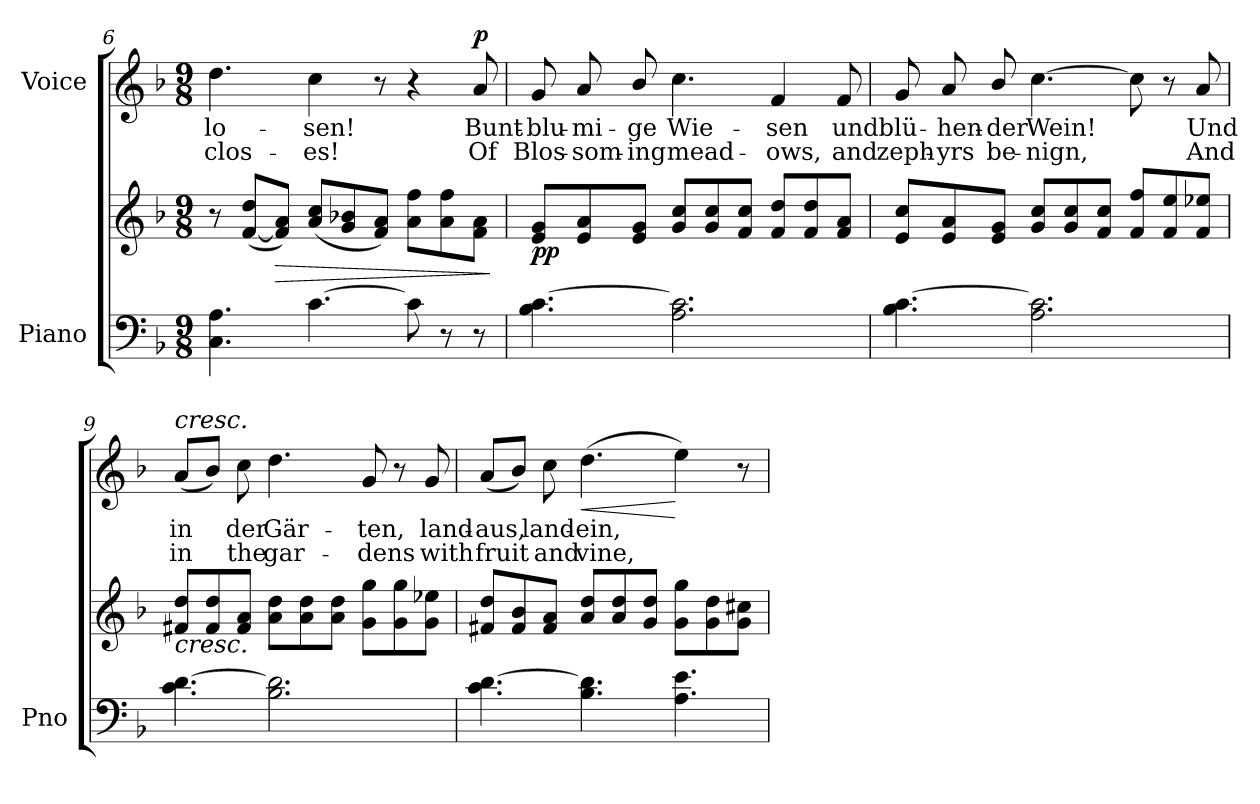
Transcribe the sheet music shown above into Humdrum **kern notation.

**kern	**kern	**dynam	**kern	**text	**text	**dynam
*part2	*part2	*part2	*part1	*part1	*part1	*part1
*staff3	*staff2	*staff2/3	*staff1	*staff1	*staff1	*staff1
*I"Piano	*	*	*I"Voice	*	*	*
*I'Pno	*	*	*	*	*	*
*clefF4	*clefG2	*	*clefG2	*	*	*
*k[b-]	*k[b-]	*	*k[b-]	*	*	*
*M9/8	*M9/8	*	*M9/8	*	*	*
=6	=6	=6	=6	=6	=6	=6
!	!	!	!	!LO:LY:b	!LO:LY:b	!
4.C\ 4.A\	8r	.	4.dd\	-lo-	-clos-	.
.	([8f/ 8dd/L	.	.	.	.	.
!	!	!LO:HP:b	!	!	!	!
.	8f/] 8a/J)	>	.	.	.	.
!	!	!	!	!LO:LY:b	!LO:LY:b	!
[4.c\	(8a/ 8cc/L	.	4cc\	-sen!	-es!	.
.	8g/ 8b-X/	.	.	.	.	.
.	8f/ 8a/J)	.	8r	.	.	.
8c\]	8a\ 8ff\L	.	4r	.	.	.
8r	8a\ 8ff\	.	.	.	.	.
!	!	!	!	!LO:LY:b	!LO:LY:b	!LO:DY:a
8r	8f\ 8a\J	.	8a/	Bunt-	Of	p
.	.	]	.	.	.	.
!!LO:LB:g=z
=7	=7	=7	=7	=7	=7	=7
!	!	!LO:DY:b	!	!LO:LY:b	!LO:LY:b	!
4.B-\ [4.c\	8e/ 8g/L	pp	8g/	-blu-	Blos-	.
!	!	!	!	!LO:LY:b	!LO:LY:b	!
.	8e/ 8a/	.	8a/	-mi-	-som-	.
!	!	!	!	!LO:LY:b	!LO:LY:b	!
.	8e/ 8g/J	.	8b-/	-ge	-ing	.
!	!	!	!	!LO:LY:b	!LO:LY:b	!
2.A\ 2.c\]	8g/ 8cc/L	.	4.cc\	Wie-	mead-	.
.	8g/ 8cc/	.	.	.	.	.
.	8f/ 8cc/J	.	.	.	.	.
!	!	!	!	!LO:LY:b	!LO:LY:b	!
.	8f/ 8dd/L	.	4f/	-sen	-ows,	.
.	8f/ 8dd/	.	.	.	.	.
!	!	!	!	!LO:LY:b	!LO:LY:b	!
.	8f/ 8a/J	.	8f/	und	and	.
=8	=8	=8	=8	=8	=8	=8
!	!	!	!	!LO:LY:b	!LO:LY:b	!
4.B-\ [4.c\	8e/ 8cc/L	.	8g/	blü-	zeph-	.
!	!	!	!	!LO:LY:b	!LO:LY:b	!
.	8e/ 8a/	.	8a/	-hen-	-yrs	.
!	!	!	!	!LO:LY:b	!LO:LY:b	!
.	8e/ 8g/J	.	8b-/	-der	be-	.
!	!	!	!	!LO:LY:b	!LO:LY:b	!
2.A\ 2.c\]	8g/ 8cc/L	.	[4.cc\	Wein!	-nign,	.
.	8g/ 8cc/	.	.	.	.	.
.	8f/ 8cc/J	.	.	.	.	.
.	8f/ 8ff/L	.	8cc\]	.	.	.
.	8f/ 8ee/	.	8r	.	.	.
!	!	!	!	!LO:LY:b	!LO:LY:b	!
.	8f/ 8ee-X/J	.	8a/	Und	And	.
=9	=9	=9	=9	=9	=9	=9
!	!	!	!LO:TX:a:i:t=cresc.	!	!	!
!	!LO:TX:b:i:t=cresc.	!	!	!	!	!
!	!	!	!	!LO:LY:b	!LO:LY:b	!
4.c\ [4.d\	8f#X/ 8dd/L	.	(8a/L	in	in	.
.	8f#/ 8dd/	.	8b-/J)	.	.	.
!	!	!	!	!LO:LY:b	!LO:LY:b	!
.	8f#/ 8a/J	.	8cc\	der	the	.
!	!	!	!	!LO:LY:b	!LO:LY:b	!
2.B-\ 2.d\]	8a\ 8dd\L	.	4.dd\	Gär-	gar-	.
.	8a\ 8dd\	.	.	.	.	.
.	8a\ 8dd\J	.	.	.	.	.
!	!	!	!	!LO:LY:b	!LO:LY:b	!
.	8g\ 8gg\L	.	8g/	-ten,	-dens	.
.	8g\ 8gg\	.	8r	.	.	.
!	!	!	!	!LO:LY:b	!LO:LY:b	!
.	8g\ 8ee-X\J	.	8g/	land-	with	.
!!LO:PB:g=z
=10	=10	=10	=10	=10	=10	=10
!	!	!	!	!LO:LY:b	!LO:LY:b	!
4.c\ [4.d\	8f#X/ 8dd/L	.	(8a/L	-aus,	fruit	.
.	8f#/ 8b-/	.	8b-/J)	.	.	.
!	!	!	!	!LO:LY:b	!LO:LY:b	!
.	8f#/ 8a/J	.	8cc\	land-	and	.
!	!	!	!	!LO:LY:b	!LO:LY:b	!LO:HP:b
4.B-\ 4.d\]	8a/ 8dd/L	.	(4.dd\	-ein,	vine,	<
.	8a/ 8dd/	.	.	.	.	.
.	8g/ 8dd/J	.	.	.	.	.
4.A\ 4.e\	8g\ 8gg\L	.	4ee\)	.	.	[
.	8g\ 8dd\	.	.	.	.	.
.	8g\ 8cc#X\J	.	8r	.	.	.
=	=	=	=	=	=	=
*-	*-	*-	*-	*-	*-	*-
